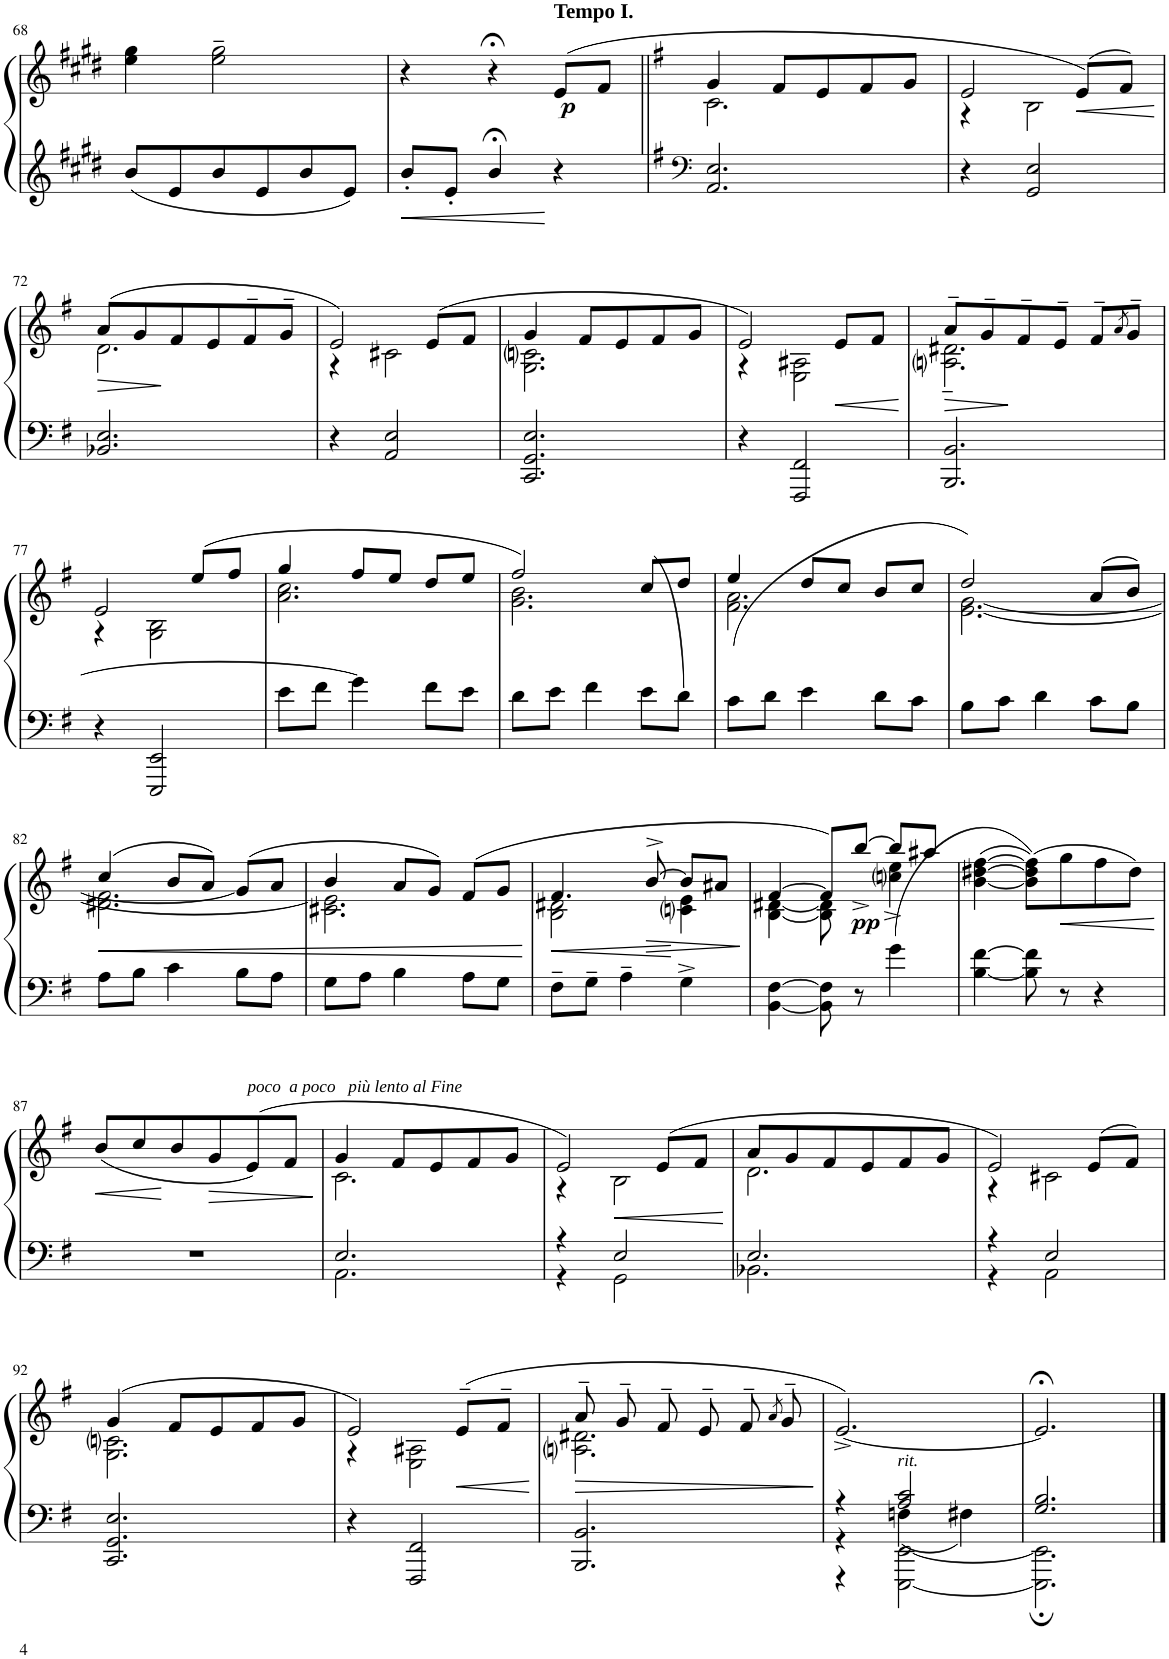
**kern	**kern	**dynam
*part1	*part1	*part1
*staff2	*staff1	*staff1/2
*I"Midi_1	*	*
!!LO:PB:g=z
*clefG2	*clefG2	*
*k[f#c#g#d#]	*k[f#c#g#d#]	*
*E:	*E:	*
*M3/4	*M3/4	*
=68	=68	=68
*	*^	*
8b/L	4ee\ 4gg#\	2ryy	.
8e/	.	.	.
8b/	2ee\~ 2gg#\~	.	.
8e/	.	.	.
8b/	.	4ryy	.
8e/J	.	.	.
=69	=69	=69	=69
8b'/L	4r	2ryy	.
8e'/J	.	.	.
4b;</	4r;<	.	.
!	!LO:TX:a:B:t=Tempo I.	!	!
!	!	!	!LO:DY:b
4r	(8e/L	4ryy	p
.	8f#/J	.	.
=70||	=70||	=70||	=70||
*clefF4	*	*	*
*k[f#]	*k[f#]	*	*
*G:	*G:	*	*
2.AA/ 2.E/	4g/	2.c\	.
.	8f#/L	.	.
.	8e/	.	.
.	8f#/	.	.
.	8g/J	.	.
=71	=71	=71	=71
4r	2e/	4r	.
2GG/ 2E/	.	2B\	.
!	!	!	!LO:HP:b
.	(8e/L)	.	<
.	8f#/J)	.	.
*	*v	*v	*
.	.	[
!!LO:LB:g=z
=72	=72	=72
!	!	!LO:HP:b
*	*^	*
2.BB-X/ 2.E/	(8a/L	2.d\	>
.	8g/	.	.
.	8f#/	.	]
.	8e/	.	.
.	8f#~/	.	.
.	8g~/J	.	.
=73	=73	=73	=73
4r	2e/)	4r	.
2AA/ 2E/	.	2c#X\	.
.	(8e/L	.	.
.	8f#/J	.	.
=74	=74	=74	=74
2.CC/ 2.GG/ 2.E/	4g/	2.G\ 2.cni\	.
.	8f#/L	.	.
.	8e/	.	.
.	8f#/	.	.
.	8g/J	.	.
=75	=75	=75	=75
4r	2e/)	4r	.
2FFF#/ 2FF#/	.	2E\ 2A#X\	.
!	!	!	!LO:HP:b
.	8e/L	.	<
.	8f#/J	.	.
*	*v	*v	*
.	.	[
=76	=76	=76
!	!	!LO:HP:b
*	*^	*
2.BBB/ 2.BB/	8a~/L	2.Ani\~ 2.d#X\~	>
.	8g~/	.	.
.	8f#~/	.	]
.	8e~/J	.	.
.	8f#~/L	.	.
.	8qa/	.	.
.	8g~/J	.	.
!!LO:LB:g=z	!!
=77	=77	=77	=77
4r	2e/	4r	.
2EEE/ 2EE/	.	2G\ 2B\	.
.	(8ee/L	.	.
.	8ff#/J	.	.
=78	=78	=78	=78
8e\L	4gg/	2.a\ 2.cc\	.
8f#\J	.	.	.
4g\]	8ff#/L	.	.
.	8ee/J	.	.
8f#\L	8dd/L	.	.
8e\J	8ee/J	.	.
=79	=79	=79	=79
8d\L	2ff#/)	2.g\ 2.b\	.
8e\J	.	.	.
4f#\	.	.	.
8e\L	(8cc/L	.	.
8d\J)	8dd/J	.	.
=80	=80	=80	=80
(8c\L	4ee/	2.f#\ 2.a\	.
8d\J	.	.	.
4e\	8dd/L	.	.
.	8cc/J	.	.
8d\L	8b/L	.	.
8c\J	8cc/J	.	.
=81	=81	=81	=81
8B\L	2dd/)	[2.e\ [2.g\	.
8c\J	.	.	.
4d\	.	.	.
8c\L	(8a/L	.	.
8B\J	8b/J)	.	.
!!LO:LB:g=z	!!
=82	=82	=82	=82
!	!	!	!LO:HP:b
8A\L	(4cc/	2.d#X\ 2.f#\	<
8B\J	.	.	.
4c\	8b/L	.	.
.	8a/J)	.	.
8B\L	(8g/L]	.	.
8A\J	8a/J	.	.
=83	=83	=83	=83
8G\L	4b/	2.c#X\ 2.e\]	.
8A\J	.	.	.
4B\	8a/L	.	.
.	8g/J)	.	.
8A\L	(8f#/L	.	.
8G\J	8g/J	.	.
*	*v	*v	*
.	.	[
=84	=84	=84
!	!	!LO:HP:b
*	*^	*
8F#~\L	4.f#/	2B\ 2d#X\	<
8G~\J	.	.	.
4A~\	.	.	.
!	!	!	!LO:HP:b
.	[8b^/	.	>
4G^\	8b/L]	4cni\ 4e\	[
.	8a#X/J	.	.
*	*v	*v	*
.	.	]
=85	=85	=85
*	*^	*
([4BB\ [4F#\	[4f#/	[4B\ [4d#X\	.
8BB\] 8F#\]	8f#/L])	8B\] 8d#\]	.
!	!	!	!LO:DY:b
8r	([8bb^/J	8ryy	pp
4g\	8bb/L]	4ccni\^ 4ee\^	.
.	8aa#X/J	.	.
=86	=86	=86	=86
[4B\ [4f#\	([4b\ [4dd#X\ [4ff#\	2ryy	.
8B\] 8f#\]	(8b\] 8dd#\] 8ff#\]L))	.	.
!	!	!	!LO:HP:b
8r	8gg\	.	<
4r	8ff#\	4ryy	.
.	8dd#\J)	.	.
*	*v	*v	*
.	.	[
!!LO:LB:g=z
=87	=87	=87
*^	*	*
!	!	!	!LO:HP:b
*	*	*^	*
2.r	2ryy	(8b/L	2ryy	<
.	.	8cc/	.	.
.	.	8b/	.	[
!	!	!	!	!LO:HP:b
.	.	8g/	.	>
!	!	!LO:TX:a:i:t=poco  a poco   più lento al Fine	!	!
.	4ryy	(8e/)	4ryy	.
.	.	8f#/J	.	.
*v	*v	*	*	*
*	*v	*v	*
.	.	]
=88	=88	=88
*^	*^	*
2.E/	2.AA\	4g/	2.c\	.
.	.	8f#/L	.	.
.	.	8e/	.	.
.	.	8f#/	.	.
.	.	8g/J	.	.
=89	=89	=89	=89	=89
4r	4r	2e/)	4r	.
!	!	!	!	!LO:HP:b
2E/	2GG\	.	2B\	<
.	.	(8e/L	.	.
.	.	8f#/J	.	.
=90	=90	=90	=90	=90
2.E/	2.BB-X\	8a/L	2.d\	.
.	.	8g/	.	.
.	.	8f#/	.	.
.	.	8e/	.	.
.	.	8f#/	.	.
.	.	8g/J	.	.
=91	=91	=91	=91	=91
4r	4r	2e/)	4r	.
2E/	2AA\	.	2c#X\	.
.	.	(8e/L	.	.
.	.	8f#/J)	.	.
!!LO:LB:g=z	!!
=92	=92	=92	=92	=92
*	*^	*	*	*
2.CC/ 2.GG/ 2.E/	2ryy	2ryy	(4g/	2.G\ 2.cni\	.
.	.	.	8f#/L	.	.
.	.	.	8e/	.	.
.	4ryy	4ryy	8f#/	.	.
.	.	.	8g/J	.	.
=93	=93	=93	=93	=93	=93
4r	2ryy	2ryy	2e/)	4r	.
2FFF#/ 2FF#/	.	.	.	2E\ 2A#X\	.
!	!	!	!	!	!LO:HP:b
.	4ryy	4ryy	(8e~/L	.	<
.	.	.	8f#~/J	.	.
*v	*v	*v	*	*	*
*	*v	*v	*
.	.	[
=94	=94	=94
*^	*^	*
*	*^	*	*	*
2.BBB/ 2.BB/	2ryy	2ryy	8a~/	2.Ani\ 2.d#X\	.
.	.	.	8g~/	.	.
.	.	.	8f#~/	.	.
.	.	.	8e~/	.	.
.	4ryy	4ryy	8f#~/	.	.
.	.	.	8qa/	.	.
.	.	.	8g~/	.	.
*v	*v	*v	*	*	*
*	*v	*v	*
.	.	[
=95	=95	=95
*^	*^	*
*	*^	*	*	*
4r	4r	4r	[2.e^/)	2ryy	.
!LO:TX:a:i:t=rit.	!	!	!	!	!
2A/ 2c/	[2EEE\ [2EE\	4Fn\	.	.	.
.	.	4F#X\	.	4ryy	.
=96	=96	=96	=96	=96	=96
2.G/ 2.B/	2.EEE\]; 2.EE\];	2ryy	2.e;</]	2ryy	.
.	.	4ryy	.	4ryy	.
*v	*v	*v	*	*	*
*	*v	*v	*
==	==	==
*-	*-	*-
